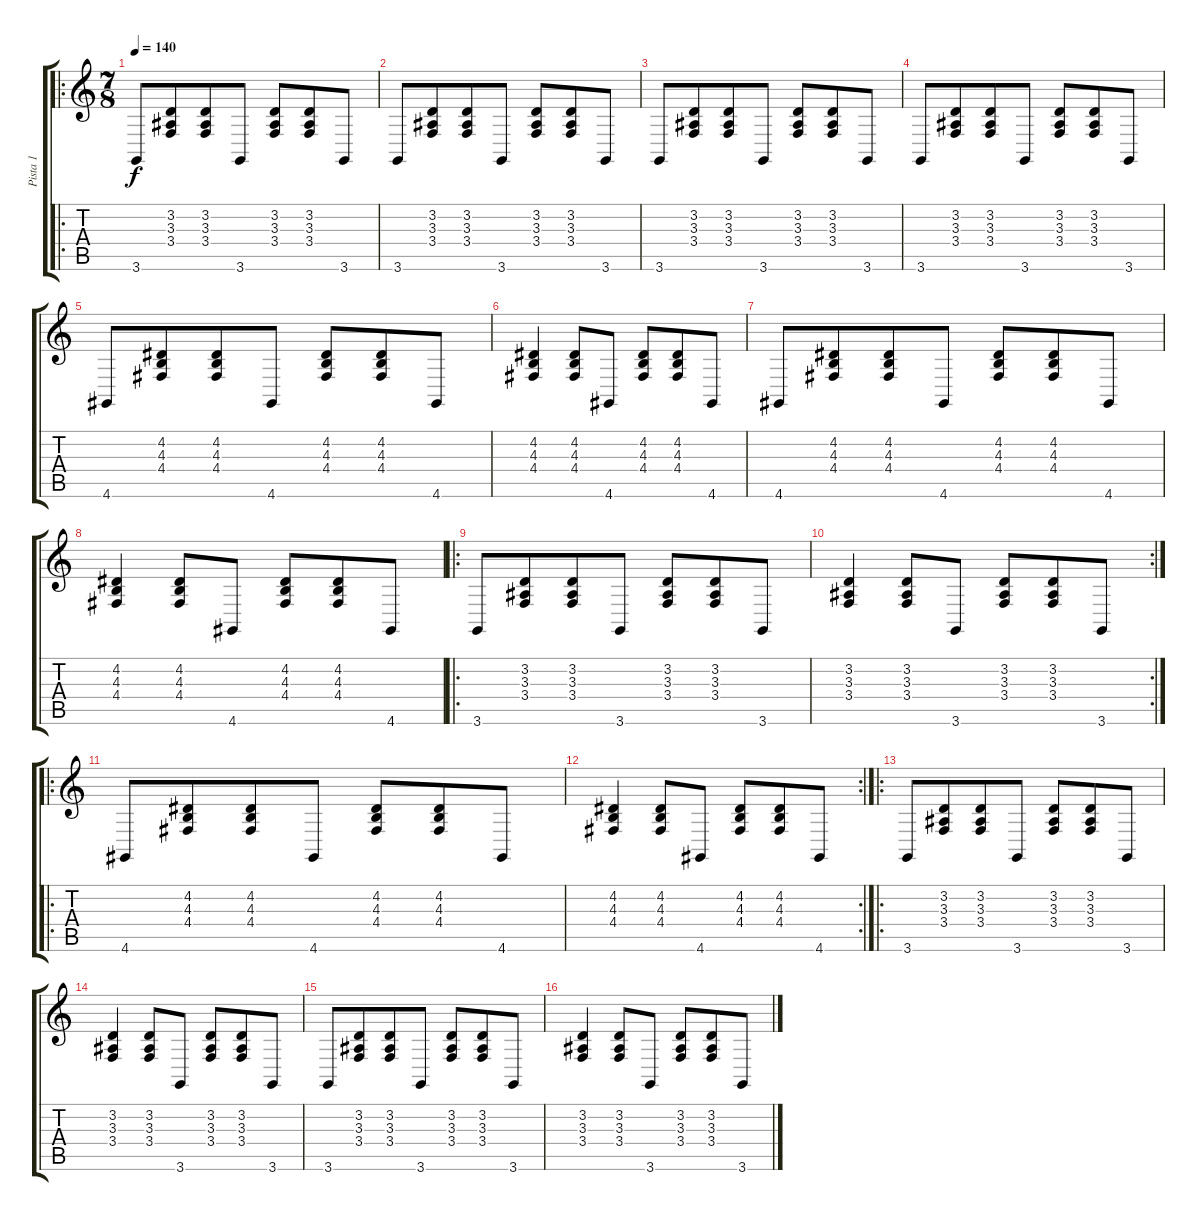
\track ("Pista 1" "Pista 1") {instrument electricpiano1}
\staff {score tabs}
\tuning (E4 B3 G3 D3 A2 E2) {hide}
\ro
\ts (7 8)
\tempo 140
\clef g2
\ks c
3.6.8{dy f} (3.2 3.3 3.4).8 (3.2 3.3 3.4).8 3.6.8 (3.2 3.3 3.4).8 (3.2 3.3 3.4).8 3.6.8 |
3.6.8 (3.2 3.3 3.4).8 (3.2 3.3 3.4).8 3.6.8 (3.2 3.3 3.4).8 (3.2 3.3 3.4).8 3.6.8 |
3.6.8 (3.2 3.3 3.4).8 (3.2 3.3 3.4).8 3.6.8 (3.2 3.3 3.4).8 (3.2 3.3 3.4).8 3.6.8 |
3.6.8 (3.2 3.3 3.4).8 (3.2 3.3 3.4).8 3.6.8 (3.2 3.3 3.4).8 (3.2 3.3 3.4).8 3.6.8 |
4.6.8 (4.2 4.3 4.4).8 (4.2 4.3 4.4).8 4.6.8 (4.2 4.3 4.4).8 (4.2 4.3 4.4).8 4.6.8 |
(4.2 4.3 4.4).4 (4.2 4.3 4.4).8 4.6.8 (4.2 4.3 4.4).8 (4.2 4.3 4.4).8 4.6.8 |
4.6.8 (4.2 4.3 4.4).8 (4.2 4.3 4.4).8 4.6.8 (4.2 4.3 4.4).8 (4.2 4.3 4.4).8 4.6.8 |
(4.2 4.3 4.4).4 (4.2 4.3 4.4).8 4.6.8 (4.2 4.3 4.4).8 (4.2 4.3 4.4).8 4.6.8 |
\ro
3.6.8 (3.2 3.3 3.4).8 (3.2 3.3 3.4).8 3.6.8 (3.2 3.3 3.4).8 (3.2 3.3 3.4).8 3.6.8 |
\rc 2
(3.2 3.3 3.4).4 (3.2 3.3 3.4).8 3.6.8 (3.2 3.3 3.4).8 (3.2 3.3 3.4).8 3.6.8 |
\ro
4.6.8 (4.2 4.3 4.4).8 (4.2 4.3 4.4).8 4.6.8 (4.2 4.3 4.4).8 (4.2 4.3 4.4).8 4.6.8 |
\rc 2
(4.2 4.3 4.4).4 (4.2 4.3 4.4).8 4.6.8 (4.2 4.3 4.4).8 (4.2 4.3 4.4).8 4.6.8 |
\ro
3.6.8 (3.2 3.3 3.4).8 (3.2 3.3 3.4).8 3.6.8 (3.2 3.3 3.4).8 (3.2 3.3 3.4).8 3.6.8 |
(3.2 3.3 3.4).4 (3.2 3.3 3.4).8 3.6.8 (3.2 3.3 3.4).8 (3.2 3.3 3.4).8 3.6.8 |
3.6.8 (3.2 3.3 3.4).8 (3.2 3.3 3.4).8 3.6.8 (3.2 3.3 3.4).8 (3.2 3.3 3.4).8 3.6.8 |
(3.2 3.3 3.4).4 (3.2 3.3 3.4).8 3.6.8 (3.2 3.3 3.4).8 (3.2 3.3 3.4).8 3.6.8
